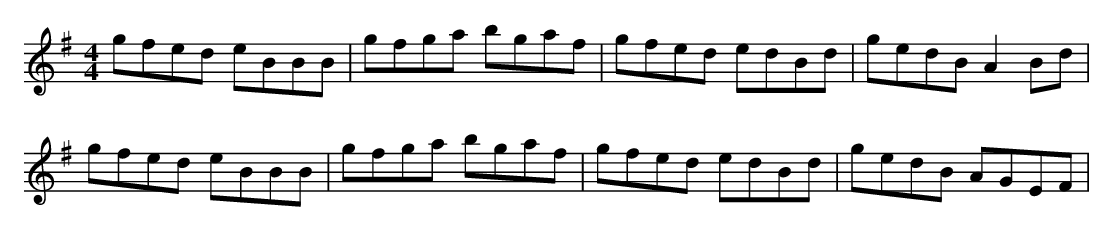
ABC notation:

X:1
M:4/4
K:G
gfed eBBB|gfga bgaf|gfed edBd|gedB A2Bd|
gfed eBBB|gfga bgaf|gfed edBd|gedB AGEF|
